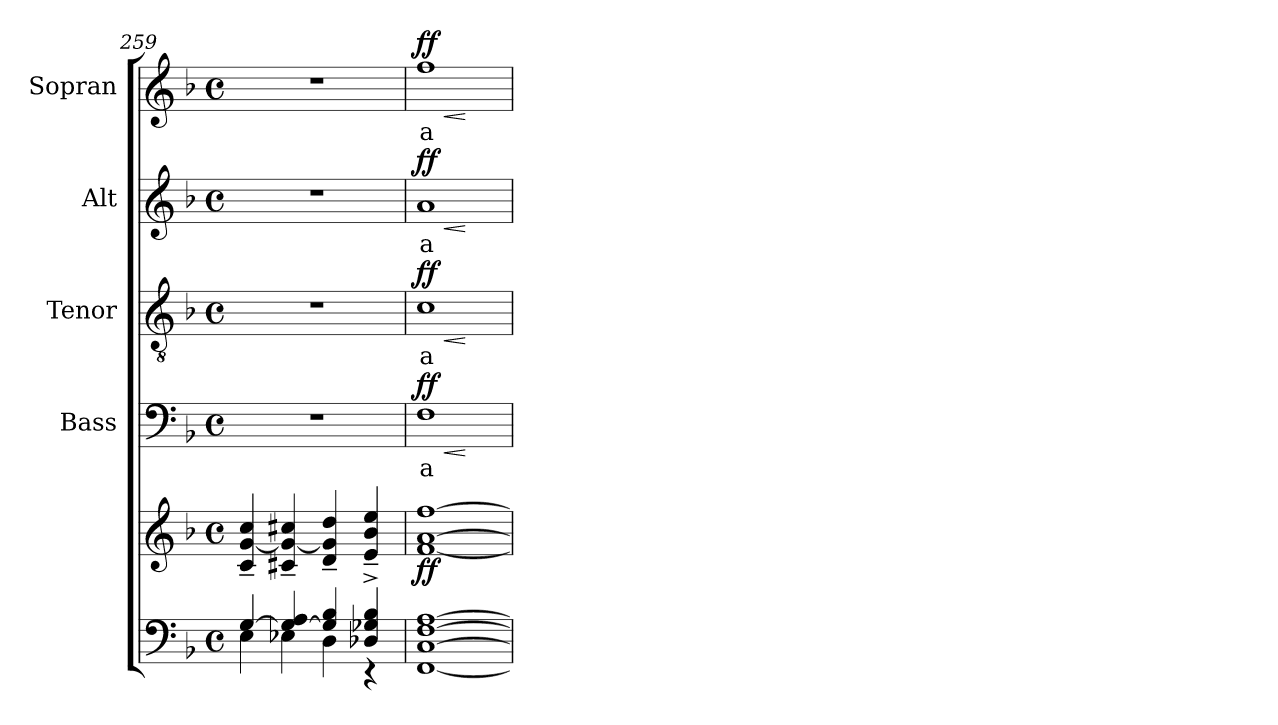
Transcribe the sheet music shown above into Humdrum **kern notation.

**kern	**kern	**dynam	**kern	**text	**dynam	**kern	**text	**dynam	**kern	**text	**dynam	**kern	**text	**dynam
*part5	*part5	*part5	*part4	*part4	*part4	*part3	*part3	*part3	*part2	*part2	*part2	*part1	*part1	*part1
*staff6	*staff5	*staff5/6	*staff4	*staff4	*staff4	*staff3	*staff3	*staff3	*staff2	*staff2	*staff2	*staff1	*staff1	*staff1
*	*	*	*I"Bass	*	*	*I"Tenor	*	*	*I"Alt	*	*	*I"Sopran	*	*
*	*	*	*I'B.	*	*	*I'T.	*	*	*I'A.	*	*	*I'S.	*	*
*clefF4	*clefG2	*	*clefF4	*	*	*clefGv2	*	*	*clefG2	*	*	*clefG2	*	*
*k[b-]	*k[b-]	*	*k[b-]	*	*	*k[b-]	*	*	*k[b-]	*	*	*k[b-]	*	*
*F:	*F:	*	*F:	*	*	*F:	*	*	*F:	*	*	*F:	*	*
*M4/4	*M4/4	*	*M4/4	*	*	*M4/4	*	*	*M4/4	*	*	*M4/4	*	*
*met(c)	*met(c)	*	*met(c)	*	*	*met(c)	*	*	*met(c)	*	*	*met(c)	*	*
=259	=259	=259	=259	=259	=259	=259	=259	=259	=259	=259	=259	=259	=259	=259
*^	*	*	*	*	*	*	*	*	*	*	*	*	*	*
[>4G/	4E\	4c/~< [4g/~< 4cc/~<	.	1r	.	.	1r	.	.	1r	.	.	1r	.	.
4G/_ 4A/	4E-X\	4c#X/~< 4g/_~< 4cc#X/~<	.	.	.	.	.	.	.	.	.	.	.	.	.
4G/] 4B-/	4D\	4d/~< 4g/]~< 4dd/~<	.	.	.	.	.	.	.	.	.	.	.	.	.
4D-X/^> 4G-X/^> 4B-/^>	4rEE	4e/~< 4b-/~< 4ee/~<	.	.	.	.	.	.	.	.	.	.	.	.	.
=260	=260	=260	=260	=260	=260	=260	=260	=260	=260	=260	=260	=260	=260	=260	=260
!	!	!	!LO:DY:b	!	!LO:LY:b	!LO:HP:b	!	!LO:LY:b	!LO:HP:b	!	!LO:LY:b	!LO:HP:b	!	!LO:LY:b	!LO:HP:b
!	!	!	!	!	!	!LO:DY:n=1:a	!	!	!LO:DY:n=1:a	!	!	!LO:DY:n=1:a	!	!	!LO:DY:n=1:a
[>1C [>1F [>1A	[<1FF	[1f [1a [1ff	ff	1F	a-	< ff	1c	a-	< ff	1a	a-	< ff	1ff	a-	< ff
*v	*v	*	*	*	*	*	*	*	*	*	*	*	*	*	*
.	.	.	.	.	[	.	.	[	.	.	[	.	.	[
=	=	=	=	=	=	=	=	=	=	=	=	=	=	=
*-	*-	*-	*-	*-	*-	*-	*-	*-	*-	*-	*-	*-	*-	*-
